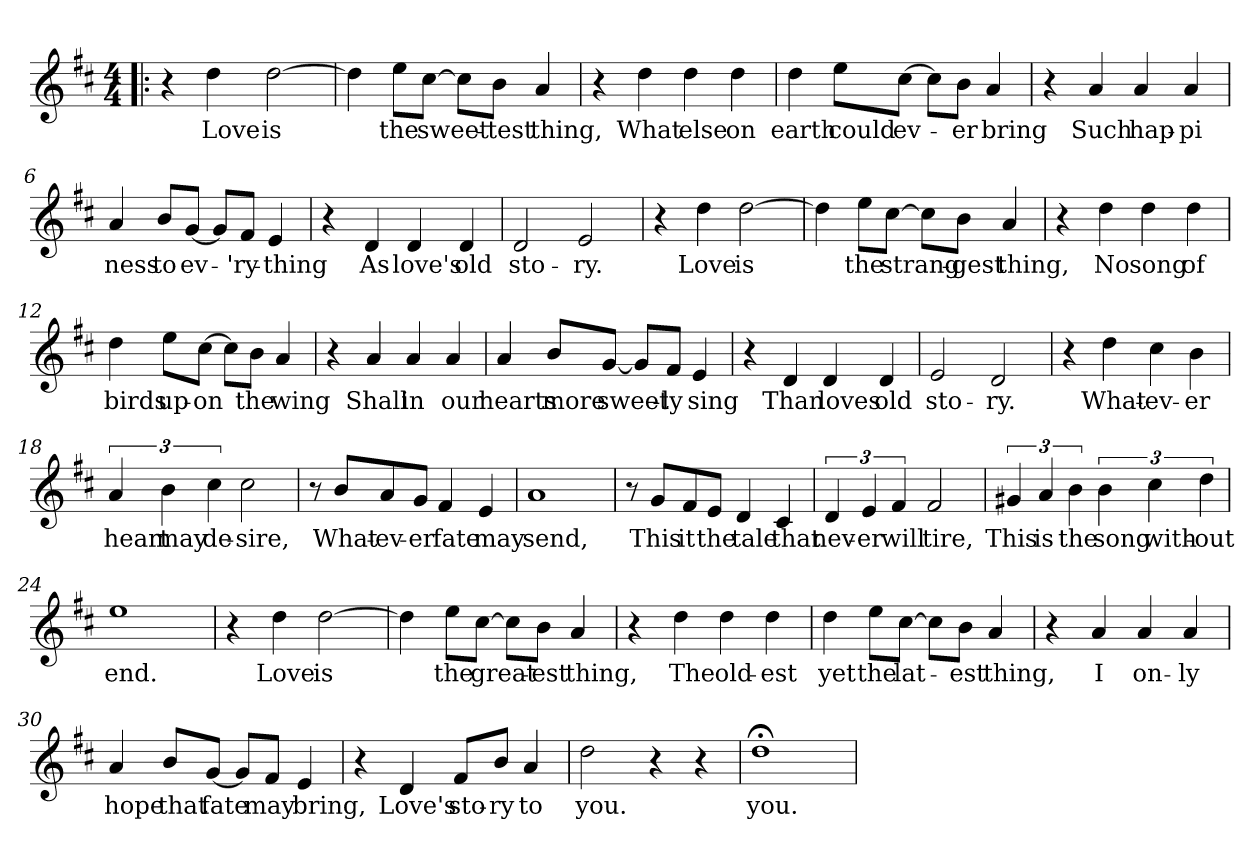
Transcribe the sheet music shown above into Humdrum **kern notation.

**kern	**text
*part1	*part1
*staff1	*staff1
*clefG2	*
*k[f#c#]	*
*D:	*
*M4/4	*
=1!|:	=1!|:
4r	.
4dd\	Love
[2dd\	is
=2	=2
4dd\]	.
8ee\L	the
[8cc#\J	sweet-
8cc#\L]	.
8b\J	-test
4a/	thing,
=3	=3
4r	.
4dd\	What
4dd\	else
4dd\	on
=4	=4
4dd\	earth
8ee\L	could
[8cc#\J	ev-
8cc#\L]	.
8b\J	-er
4a/	bring
!!LO:LB:g=z
=5	=5
4r	.
4a/	Such
4a/	hap-
4a/	-pi
=6	=6
4a/	ness
8b/L	to
[8g/J	ev-
8g/L]	.
8f#/J	-'ry-
4e/	-thing
=7	=7
4r	.
4d/	As
4d/	love's
4d/	old
=8	=8
2d/	sto-
2e/	-ry.
=9	=9
4r	.
4dd\	Love
[2dd\	is
!!LO:LB:g=z
=10	=10
4dd\]	.
8ee\L	the
[8cc#\J	strang-
8cc#\L]	.
8b\J	-gest
4a/	thing,
=11	=11
4r	.
4dd\	No
4dd\	song
4dd\	of
=12	=12
4dd\	birds
8ee\L	up-
[8cc#\J	-on
8cc#\L]	.
8b\J	the
4a/	wing
=13	=13
4r	.
4a/	Shall
4a/	in
4a/	our
!!LO:LB:g=z
=14	=14
4a/	hearts
8b/L	more
[8g/J	sweet-
8g/L]	.
8f#/J	-ly
4e/	sing
=15	=15
4r	.
4d/	Than
4d/	loves
4d/	old
=16	=16
2e/	sto-
2d/	-ry.
=17	=17
4r	.
4dd\	What-
4cc#\	-ev-
4b\	-er
!!LO:LB:g=z
=18	=18
6a/	heart
6b\	may
6cc#\	de-
2cc#\	-sire,
=19	=19
8r	.
8b/L	What-
8a/	-ev-
8g/J	-er
4f#/	fate
4e/	may
=20	=20
1a	send,
=21	=21
8r	.
8g/L	This
8f#/	it
8e/J	the
4d/	tale
4c#/	that
!!LO:LB:g=z
=22	=22
6d/	nev-
6e/	-er
6f#/	will
2f#/	tire,
=23	=23
6g#X/	This
6a/	is
6b\	the
6b\	song
6cc#\	with-
6dd\	-out
=24	=24
1ee	end.
=25	=25
4r	.
4dd\	Love
[2dd\	is
!!LO:LB:g=z
=26	=26
4dd\]	.
8ee\L	the
[8cc#\J	great-
8cc#\L]	.
8b\J	-est
4a/	thing,
=27	=27
4r	.
4dd\	The
4dd\	old-
4dd\	-est
=28	=28
4dd\	yet
8ee\L	the
[8cc#\J	lat-
8cc#\L]	.
8b\J	-est
4a/	thing,
=29	=29
4r	.
4a/	I
4a/	on-
4a/	-ly
!!LO:LB:g=z
=30	=30
4a/	hope
8b/L	that
[8g/J	fate
8g/L]	.
8f#/J	may
4e/	bring,
=31	=31
4r	.
4d/	Love's
8f#/L	sto-
8b/J	-ry
4a/	to
=32	=32
2dd\	you.
4r	.
4r	.
=33	=33
1dd;<	you.
=	=
*-	*-
